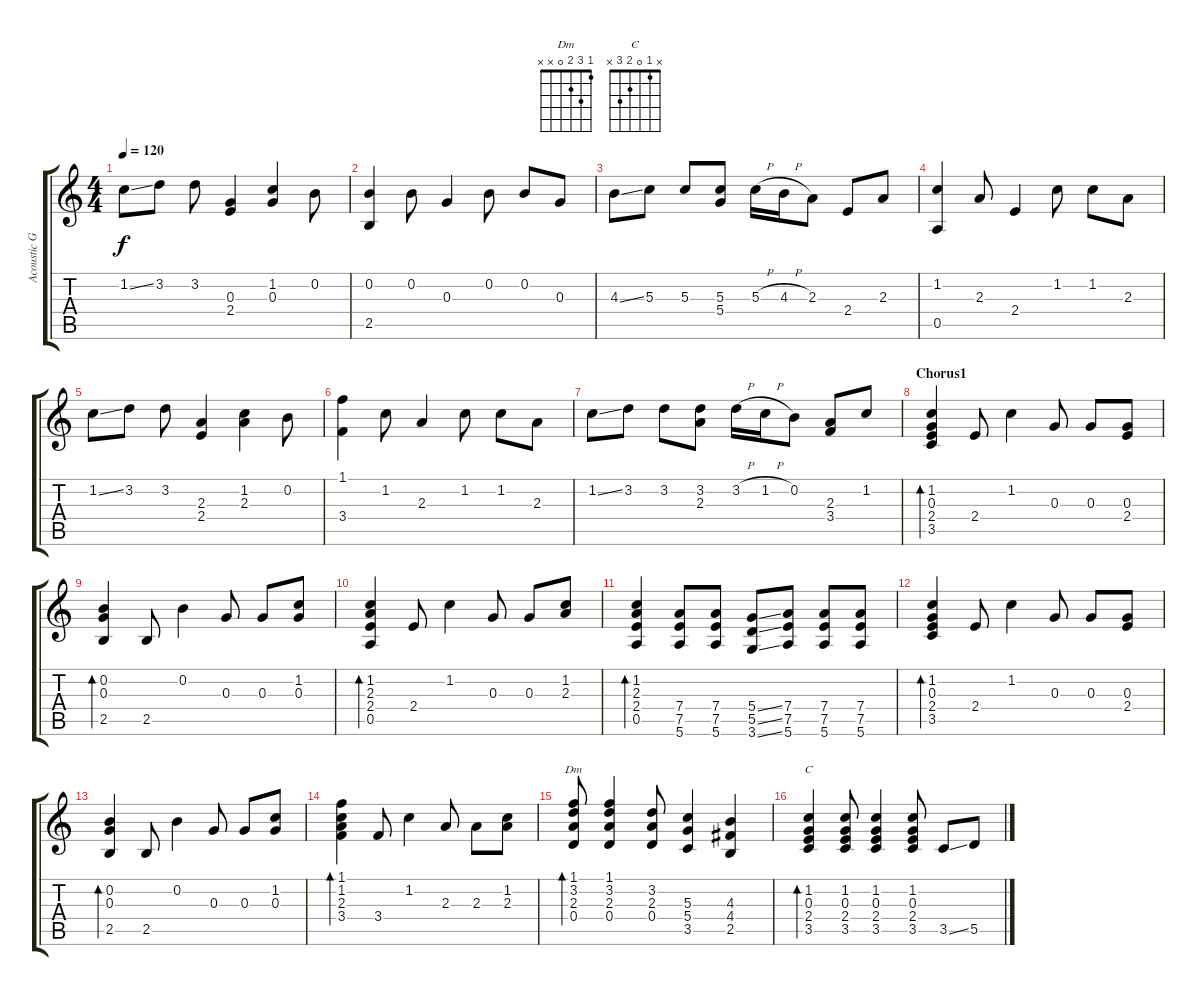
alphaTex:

\track ("Acoustic Guitar 1" "Acoustic G") {instrument acousticguitarsteel}
\staff {score tabs}
\tuning (E4 B3 G3 D3 A2 E2) {hide}
\chord ("Dm" 1 3 2 0 x x)
\chord ("C" x 1 0 2 3 x)
\ts (4 4)
\tempo 120
\clef g2
\ks c
1.2{ss}.8{dy f} 3.2.8 3.2.8 (0.3 2.4).4 (1.2 0.3).4 0.2.8 |
(0.2 2.5).4 0.2.8 0.3.4 0.2.8 0.2.8 0.3.8 |
4.3{ss}.8 5.3.8 5.3.8 (5.3 5.4).8 5.3{h}.16 4.3{h}.16 2.3.8 2.4.8 2.3.8 |
(1.2 0.5).4 2.3.8 2.4.4 1.2.8 1.2.8 2.3.8 |
1.2{ss}.8 3.2.8 3.2.8 (2.3 2.4).4 (1.2 2.3).4 0.2.8 |
(1.1 3.4).4 1.2.8 2.3.4 1.2.8 1.2.8 2.3.8 |
1.2{ss}.8 3.2.8 3.2.8 (3.2 2.3).8 3.2{h}.16 1.2{h}.16 0.2.8 (2.3 3.4).8 1.2.8 |
\section ("" "Chorus1")
(1.2 0.3 2.4 3.5).4{bd 120} 2.4.8 1.2.4 0.3.8 0.3.8 (0.3 2.4).8 |
(0.2 0.3 2.5).4{bd 120} 2.5.8 0.2.4 0.3.8 0.3.8 (1.2 0.3).8 |
(1.2 2.3 2.4 0.5).4{bd 120} 2.4.8 1.2.4 0.3.8 0.3.8 (1.2 2.3).8 |
(1.2 2.3 2.4 0.5).4{bd 120} (7.4 7.5 5.6).8 (7.4 7.5 5.6).8 (5.4{ss} 5.5{ss} 3.6{ss}).8 (7.4 7.5 5.6).8 (7.4 7.5 5.6).8 (7.4 7.5 5.6).8 |
(1.2 0.3 2.4 3.5).4{bd 120} 2.4.8 1.2.4 0.3.8 0.3.8 (0.3 2.4).8 |
(0.2 0.3 2.5).4{bd 120} 2.5.8 0.2.4 0.3.8 0.3.8 (1.2 0.3).8 |
(1.1 1.2 2.3 3.4).4{bd 120} 3.4.8 1.2.4 2.3.8 2.3.8 (1.2 2.3).8 |
(1.1 3.2 2.3 0.4).8{bd 60 ch "Dm"} (1.1 3.2 2.3 0.4).4 (3.2 2.3 0.4).8 (5.3 5.4 3.5).4 (4.3 4.4 2.5).4 |
(1.2 0.3 2.4 3.5).4{bd 60 ch "C"} (1.2 0.3 2.4 3.5).8 (1.2 0.3 2.4 3.5).4 (1.2 0.3 2.4 3.5).8 3.5{ss}.8 5.5.8
